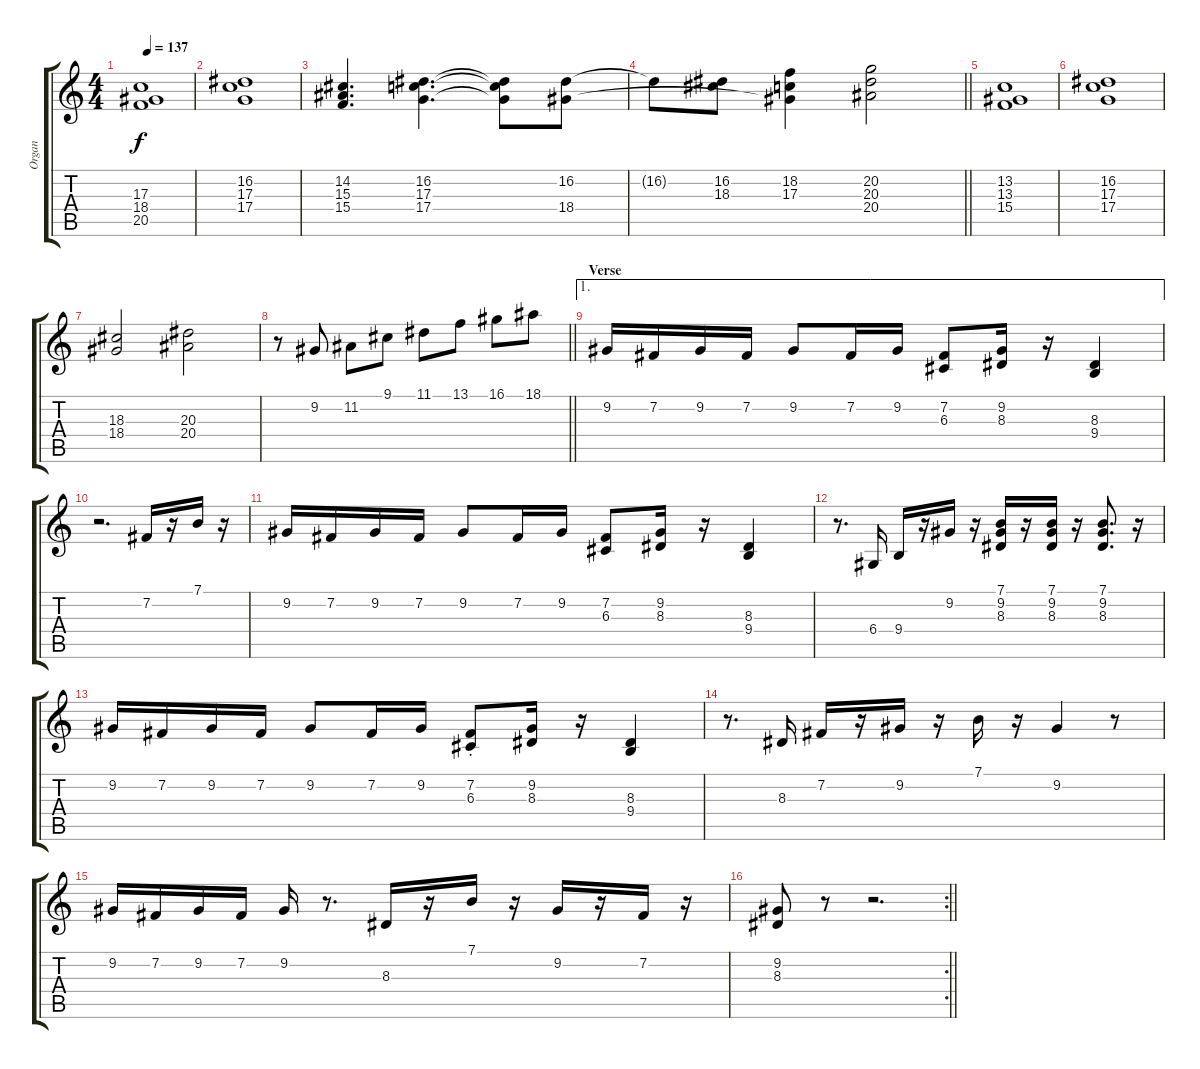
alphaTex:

\track ("Organ" "Organ") {instrument drawbarorgan}
\staff {score tabs}
\tuning (E4 B3 G3 D3 A2 E2) {hide}
\ts (4 4)
\tempo 137
\clef g2
\ks c
(17.3 18.4 20.5).1{dy f} |
(16.2 17.3 17.4).1 |
(14.2 15.3 15.4).4{d} (16.2 17.3 17.4).4{d} (16.2{t} 17.3{t} 17.4{t}).8 (16.2 18.4).8 |
\barLineRight lightlight
16.2{t}.8 (16.2 18.3).8 (18.2 17.3 18.4{t}).4 (20.2 20.3 20.4).2 |
(13.2 13.3 15.4).1 |
(16.2 17.3 17.4).1 |
(18.3 18.4).2 (20.3 20.4).2 |
\barLineRight lightlight
r.8 9.2.8 11.2.8 9.1.8 11.1.8 13.1.8 16.1.8 18.1.8 |
\ae 1
\section ("" "Verse")
9.2.16 7.2.16 9.2.16 7.2.16 9.2.8 7.2.16 9.2.16 (7.2 6.3).8 (9.2 8.3).16 r.16 (8.3 9.4).4 |
r.2{d} 7.2.16 r.16 7.1.16 r.16 |
9.2.16 7.2.16 9.2.16 7.2.16 9.2.8 7.2.16 9.2.16 (7.2 6.3).8 (9.2 8.3).16 r.16 (8.3 9.4).4 |
r.8{d} 6.4.16 9.4.16 r.16 9.2.16 r.16 (7.1 9.2 8.3).16 r.16 (7.1 9.2 8.3).16 r.16 (7.1 9.2 8.3).8{d} r.16 |
9.2.16 7.2.16 9.2.16 7.2.16 9.2.8 7.2.16 9.2.16 (7.2{st} 6.3{st}).8 (9.2 8.3).16 r.16 (8.3 9.4).4 |
r.8{d} 8.3.16 7.2.16 r.16 9.2.16 r.16 7.1.16 r.16 9.2.4 r.8 |
9.2.16 7.2.16 9.2.16 7.2.16 9.2.16 r.8{d} 8.3.16 r.16 7.1.16 r.16 9.2.16 r.16 7.2.16 r.16 |
\rc 2
\barLineRight lightlight
(9.2 8.3).8 r.8 r.2{d}
